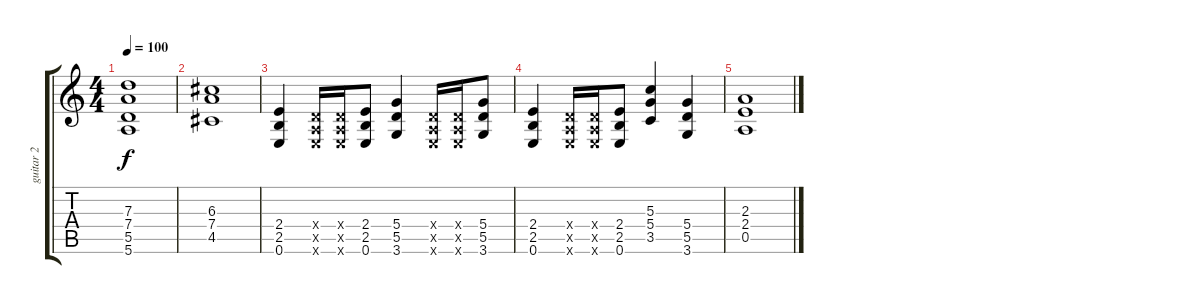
\track ("guitar 2" "guitar 2") {instrument distortionguitar}
\staff {score tabs}
\tuning (E4 B3 G3 D3 A2 E2) {hide}
\ts (4 4)
\tempo 100
\clef g2
\ks c
(7.3 7.4 5.5 5.6).1{dy f} |
(6.3 7.4 4.5).1 |
(2.4 2.5 0.6).4 (0.4{x} 0.5{x} 0.6{x}).16 (0.4{x} 0.5{x} 0.6{x}).16 (2.4 2.5 0.6).8 (5.4 5.5 3.6).4 (0.4{x} 0.5{x} 0.6{x}).16 (0.4{x} 0.5{x} 0.6{x}).16 (5.4 5.5 3.6).8 |
(2.4 2.5 0.6).4 (0.4{x} 0.5{x} 0.6{x}).16 (0.4{x} 0.5{x} 0.6{x}).16 (2.4 2.5 0.6).8 (5.3 5.4 3.5).4 (5.4 5.5 3.6).4 |
(2.3 2.4 0.5).1
